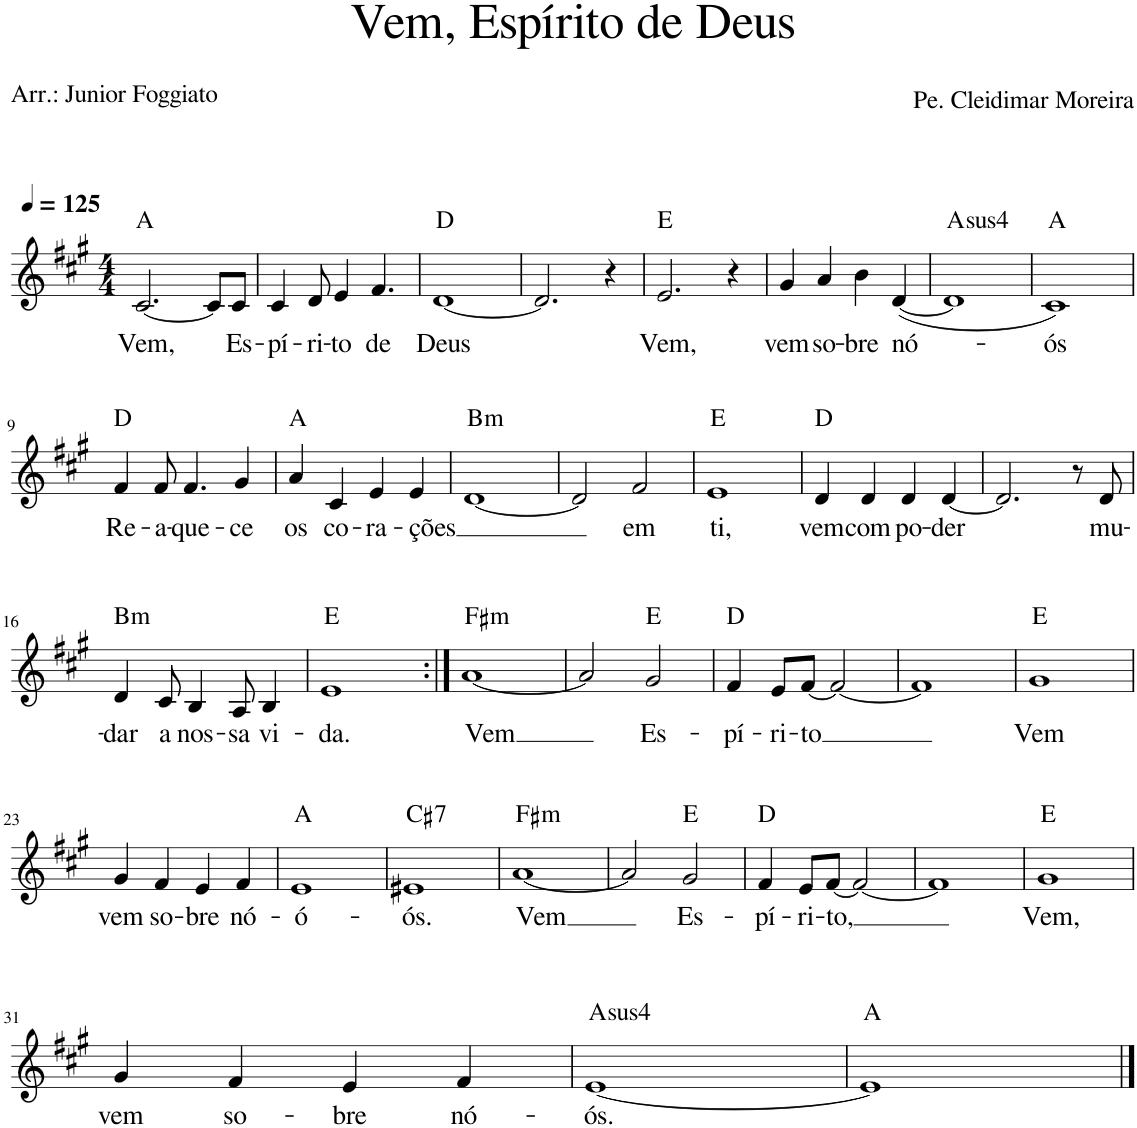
**kern	**text	**harte
*part1	*part1	*part1
*staff1	*staff1	*
*I"Voz	*	*
*I'Vo.	*	*
*clefG2	*	*
*k[f#c#g#]	*	*
*M4/4	*	*
*MM125	*	*
=1	=1	=1
!	!LO:LY:b	!
[2.c#/	Vem,	A:maj
8c#/L]	.	.
!	!LO:LY:b	!
8c#/J	Es-	.
=2	=2	=2
!	!LO:LY:b	!
4c#/	-pí-	.
!	!LO:LY:b	!
8d/	-ri-	.
!	!LO:LY:b	!
4e/	-to	.
!	!LO:LY:b	!
4.f#/	de	.
=3	=3	=3
!	!LO:LY:b	!
[1d	Deus	D:maj
=4	=4	=4
2.d/]	.	.
4r	.	.
=5	=5	=5
!	!LO:LY:b	!
2.e/	Vem,	E:maj
4r	.	.
=6	=6	=6
!	!LO:LY:b	!
4g#/	vem	.
!	!LO:LY:b	!
4a/	so-	.
!	!LO:LY:b	!
4b\	-bre	.
!	!LO:LY:b	!
([4d/	nó-	.
=7	=7	=7
!	!	!LO:H:kt=4
1d]	.	A:sus4
=8	=8	=8
!	!LO:LY:b	!
1c#)	-ós	A:maj
!!LO:LB:g=z
=9	=9	=9
!	!LO:LY:b	!
4f#/	Re-	D:maj
!	!LO:LY:b	!
8f#/	-a-	.
!	!LO:LY:b	!
4.f#/	-que-	.
!	!LO:LY:b	!
4g#/	-ce	.
=10	=10	=10
!	!LO:LY:b	!
4a/	os	A:maj
!	!LO:LY:b	!
4c#/	co-	.
!	!LO:LY:b	!
4e/	-ra-	.
!	!LO:LY:b	!
4e/	-ções	.
=11	=11	=11
!	!	!LO:H:kt=m
[1d	.	B:min
=12	=12	=12
2d/]	.	.
!	!LO:LY:b	!
2f#/	em	.
=13	=13	=13
!	!LO:LY:b	!
1e	ti,	E:maj
=14	=14	=14
!	!LO:LY:b	!
4d/	vem	D:maj
!	!LO:LY:b	!
4d/	com	.
!	!LO:LY:b	!
4d/	po-	.
!	!LO:LY:b	!
[4d/	-der	.
=15	=15	=15
2.d/]	.	.
8r	.	.
!	!LO:LY:b	!
8d/	mu-	.
!!LO:LB:g=z
=16	=16	=16
!	!LO:LY:b	!LO:H:kt=m
4d/	-dar	B:min
!	!LO:LY:b	!
8c#/	a	.
!	!LO:LY:b	!
4B/	nos-	.
!	!LO:LY:b	!
8A/	-sa	.
!	!LO:LY:b	!
4B/	vi-	.
=17	=17	=17
!	!LO:LY:b	!
1e	-da.	E:maj
=18:|!	=18:|!	=18:|!
!	!LO:LY:b	!LO:H:kt=m
[1a	Vem	F#:min
=19	=19	=19
2a/]	.	.
!	!LO:LY:b	!
2g#/	Es-	E:maj
=20	=20	=20
!	!LO:LY:b	!
4f#/	-pí-	D:maj
!	!LO:LY:b	!
8e/L	-ri-	.
!	!LO:LY:b	!
[8f#/J	-to	.
2f#/_	.	.
=21	=21	=21
1f#]	.	.
=22	=22	=22
!	!LO:LY:b	!
1g#	Vem	E:maj
!!LO:LB:g=z
=23	=23	=23
!	!LO:LY:b	!
4g#/	vem	.
!	!LO:LY:b	!
4f#/	so-	.
!	!LO:LY:b	!
4e/	-bre	.
!	!LO:LY:b	!
4f#/	nó-	.
=24	=24	=24
!	!LO:LY:b	!
1e	-ó-	A:maj
=25	=25	=25
!	!LO:LY:b	!LO:H:kt=7
1e#X	-ós.	C#:7
=26	=26	=26
!	!LO:LY:b	!LO:H:kt=m
[1a	Vem	F#:min
=27	=27	=27
2a/]	.	.
!	!LO:LY:b	!
2g#/	Es-	E:maj
=28	=28	=28
!	!LO:LY:b	!
4f#/	-pí-	D:maj
!	!LO:LY:b	!
8e/L	-ri-	.
!	!LO:LY:b	!
[8f#/J	-to,	.
2f#/_	.	.
=29	=29	=29
1f#]	.	.
=30	=30	=30
!	!LO:LY:b	!
1g#	Vem,	E:maj
!!LO:LB:g=z
=31	=31	=31
!	!LO:LY:b	!
4g#/	vem	.
!	!LO:LY:b	!
4f#/	so-	.
!	!LO:LY:b	!
4e/	-bre	.
!	!LO:LY:b	!
4f#/	nó-	.
=32	=32	=32
!	!LO:LY:b	!LO:H:kt=4
[1e	-ós.	A:sus4
=33	=33	=33
1e]	.	A:maj
==	==	==
*-	*-	*-
